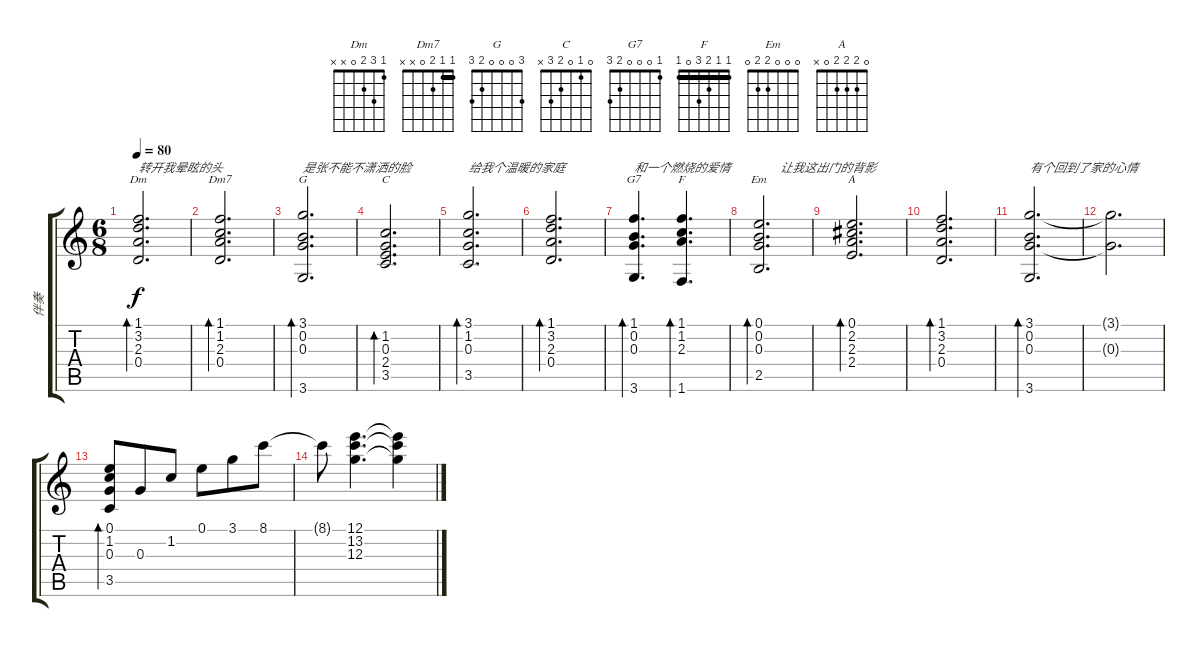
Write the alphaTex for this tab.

\track ("伴奏" "伴奏") {instrument acousticguitarnylon}
\staff {score tabs}
\tuning (E4 B3 G3 D3 A2 E2) {hide}
\chord ("Dm" 1 3 2 0 x x)
\chord ("Dm7" 1 1 2 0 x x) {barre 1}
\chord ("G" 3 0 0 0 2 3)
\chord ("C" 0 1 0 2 3 x)
\chord ("G7" 1 0 0 0 2 3)
\chord ("F" 1 1 2 3 0 1) {barre 1}
\chord ("Em" 0 0 0 2 2 0)
\chord ("A" 0 2 2 2 0 x)
\ts (6 8)
\tempo 80
\clef g2
\ks c
(1.1 3.2 2.3 0.4).2{d bd 240 ch "Dm" txt "转开我晕眩的头" dy f} |
(1.1 1.2 2.3 0.4).2{d bd 240 ch "Dm7"} |
(3.1 0.2 0.3 3.6).2{d bd 240 ch "G" txt "是张不能不潇洒的脸"} |
(1.2 0.3 2.4 3.5).2{d bd 240 ch "C"} |
(3.1 1.2 0.3 3.5).2{d bd 240 txt "给我个温暖的家庭"} |
(1.1 3.2 2.3 0.4).2{d bd 240} |
(1.1 0.2 0.3 3.6).4{d bd 240 ch "G7" txt "和一个燃烧的爱情"} (1.1 1.2 2.3 1.6).4{d bd 240 ch "F"} |
(0.1 0.2 0.3 2.5).2{d bd 240 ch "Em" txt "       让我这出门的背影"} |
(0.1 2.2 2.3 2.4).2{d bd 240 ch "A"} |
(1.1 3.2 2.3 0.4).2{d bd 240} |
(3.1 0.2 0.3 3.6).2{d bd 240 txt "有个回到了家的心情"} |
(3.1{t} 0.3{t}).2{d} |
(0.1 1.2 0.3 3.5).8{bd 240} 0.3.8 1.2.8 0.1.8 3.1.8 8.1.8 |
8.1{t}.8{txt ""} (12.1 13.2 12.3).4{d} (12.1{t} 13.2{t} 12.3{t}).4
